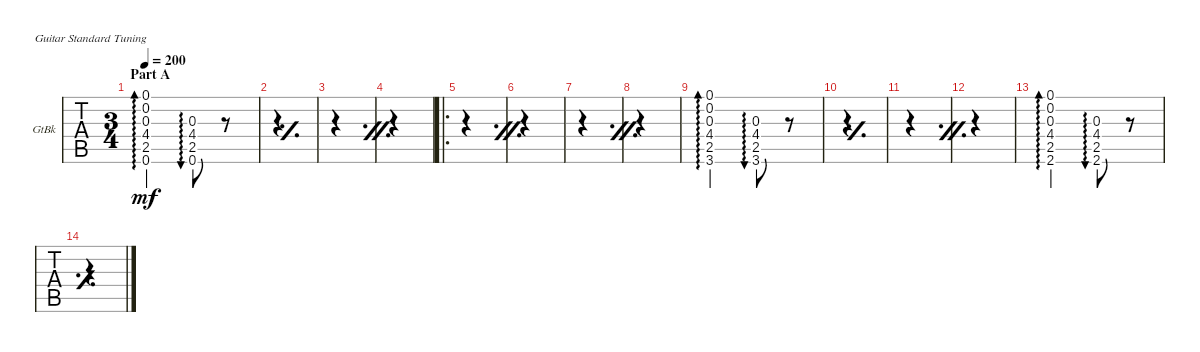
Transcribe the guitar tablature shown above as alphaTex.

\defaultSystemsLayout 4
\bracketExtendMode groupsimilarinstruments
\firstSystemTrackNameOrientation horizontal
\otherSystemsTrackNameOrientation horizontal
\track ("GtrBk" "GtBk") {mute instrument acousticguitarsteel}
\staff {tabs}
\tuning (E4 B3 G3 D3 A2 E2)
\ts (3 4)
\section ("" "Part A")
\tempo 200
\clef g2
\ks c
(0.1 0.2 0.3 4.4 2.5 0.6).2{ad 0 dy mf instrument acousticguitarsteel} (0.3 4.4 2.5 0.6).8{au 0} r.8 |
\simile simple
|
\simile firstofdouble
|
\simile secondofdouble
|
\ro
\simile firstofdouble
|
\simile secondofdouble
|
\simile firstofdouble
|
\simile secondofdouble
|
\simile none
(0.1 0.2 0.3 4.4 2.5 3.6).2{ad 0} (0.3 4.4 2.5 3.6).8{au 0} r.8 |
\simile simple
|
\simile firstofdouble
|
\simile secondofdouble
|
\simile none
(0.1 0.2 0.3 4.4 2.5 2.6).2{ad 0} (0.3 4.4 2.5 2.6).8{au 0} r.8 |
\simile simple
